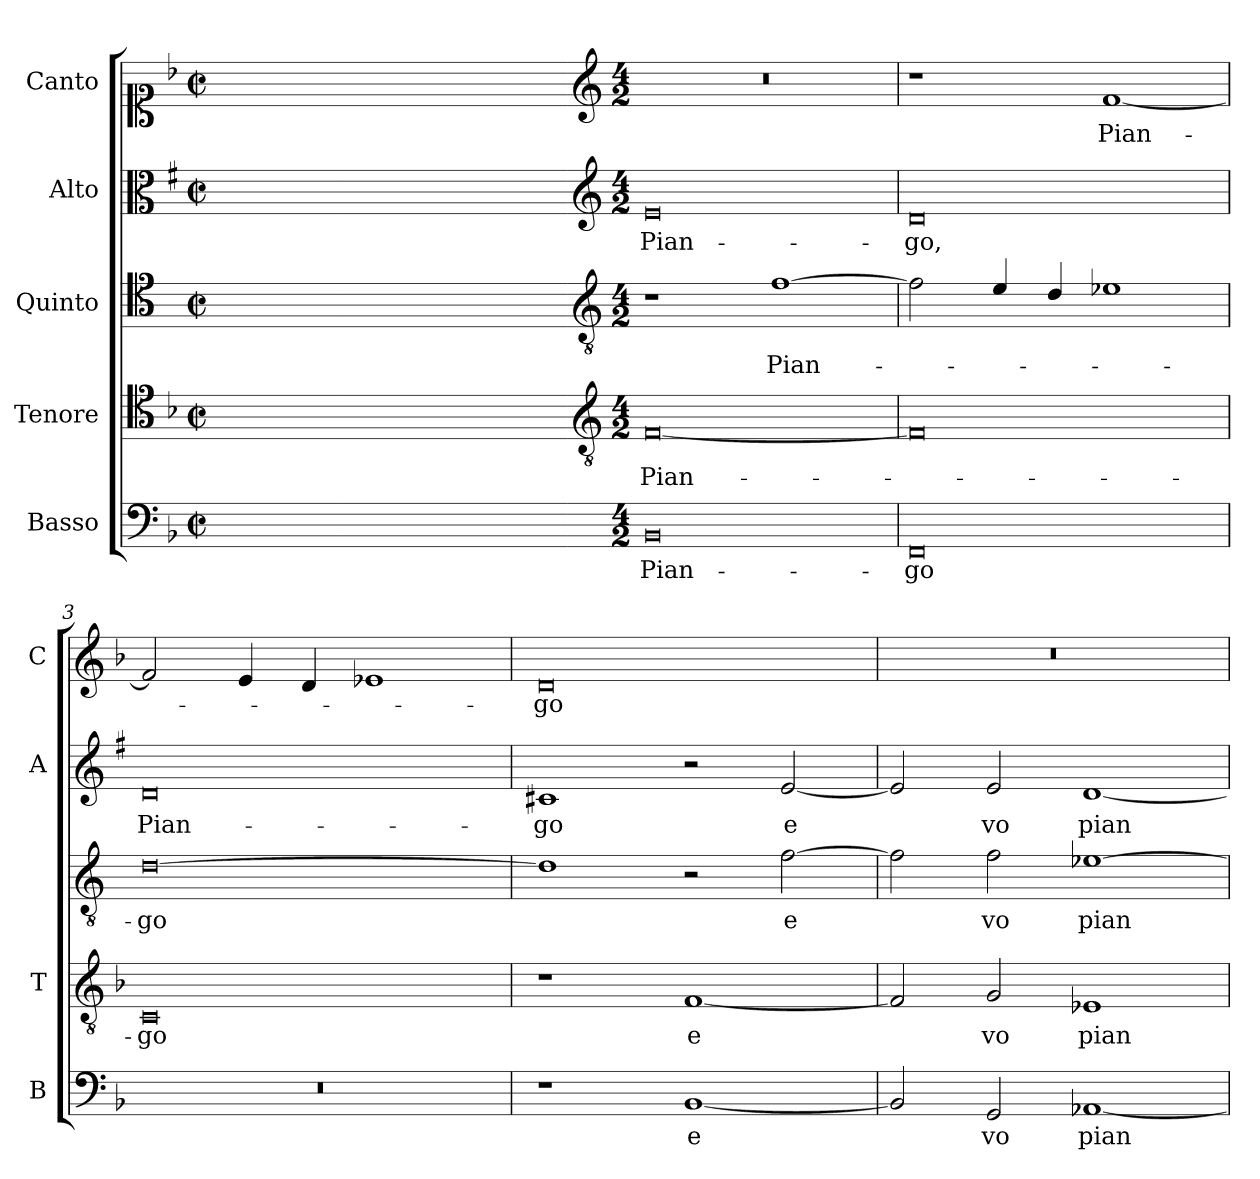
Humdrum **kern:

**kern	**text	**kern	**text	**kern	**text	**kern	**text	**kern	**text
*part5	*part5	*part4	*part4	*part3	*part3	*part2	*part2	*part1	*part1
*staff5	*staff5	*staff4	*staff4	*staff3	*staff3	*staff2	*staff2	*staff1	*staff1
*I"Basso	*	*I"Tenore	*	*I"Quinto	*	*I"Alto	*	*I"Canto	*
*I'B	*	*I'T	*	*	*	*I'A	*	*I'C	*
*clefF4	*	*clefC4	*	*clefC4	*	*clefC3	*	*clefC1	*
*	*	*	*	*ITrd4c7	*	*ITrd1c2	*	*	*
*k[b-]	*	*k[b-]	*	*k[b-]	*	*k[b-]	*	*k[b-]	*
*F:	*	*F:	*	*F:	*	*F:	*	*F:	*
*M2/2	*	*M2/2	*	*M2/2	*	*M2/2	*	*M2/2	*
*met(c|)	*	*met(c|)	*	*met(c|)	*	*met(c|)	*	*met(c|)	*
=	=	=	=	=	=	=	=	=	=
1ryy	.	1ryy	.	1ryy	.	1ryy	.	1ryy	.
=1X-	=1X-	=1X-	=1X-	=1X-	=1X-	=1X-	=1X-	=1X-	=1X-
4ryy	.	4ryy	.	4ryy	.	4ryy	.	4ryy	.
4ryy	.	4ryy	.	4ryy	.	4ryy	.	4ryy	.
4ryy	.	4ryy	.	4ryy	.	4ryy	.	4ryy	.
4ryy	.	4ryy	.	4ryy	.	4ryy	.	4ryy	.
=1-	=1-	=1-	=1-	=1-	=1-	=1-	=1-	=1-	=1-
*	*	*clefGv2	*	*clefGv2	*	*clefG2	*	*clefG2	*
*M4/2	*	*M4/2	*	*M4/2	*	*M4/2	*	*M4/2	*
!	!LO:LY:b	!	!LO:LY:b	!	!	!	!LO:LY:b	!	!
0BB-	Pian-	[0F	Pian-	1r	.	0d	Pian-	0r	.
!	!	!	!	!	!LO:LY:b	!	!	!	!
.	.	.	.	[1B-	Pian-	.	.	.	.
=2	=2	=2	=2	=2	=2	=2	=2	=2	=2
!	!LO:LY:b	!	!	!	!	!	!LO:LY:b	!	!
0FF	-go	0F]	.	2B-\]	.	0c	-go,	1r	.
.	.	.	.	4A/	.	.	.	.	.
.	.	.	.	4G/	.	.	.	.	.
!	!	!	!	!	!	!	!	!	!LO:LY:b
.	.	.	.	1A-X	.	.	.	[1f	Pian-
=3	=3	=3	=3	=3	=3	=3	=3	=3	=3
!	!	!	!LO:LY:b	!	!LO:LY:b	!	!LO:LY:b	!	!
0r	.	0C	-go	[0G	-go	0c	Pian-	2f/]	.
.	.	.	.	.	.	.	.	4e/	.
.	.	.	.	.	.	.	.	4d/	.
.	.	.	.	.	.	.	.	1e-X	.
=4	=4	=4	=4	=4	=4	=4	=4	=4	=4
!	!	!	!	!	!	!	!LO:LY:b	!	!LO:LY:b
1r	.	1r	.	1G]	.	1Bn	-go	0d	-go
!	!LO:LY:b	!	!LO:LY:b	!	!	!	!	!	!
[1BB-	e	[1F	e	2r	.	2r	.	.	.
!	!	!	!	!	!LO:LY:b	!	!LO:LY:b	!	!
.	.	.	.	[2B-\	e	[2d/	e	.	.
!!LO:LB:g=z
=5	=5	=5	=5	=5	=5	=5	=5	=5	=5
2BB-/]	.	2F/]	.	2B-\]	.	2d/]	.	0r	.
!	!LO:LY:b	!	!LO:LY:b	!	!LO:LY:b	!	!LO:LY:b	!	!
2GG/	vo	2G/	vo	2B-\	vo	2d/	vo	.	.
!	!LO:LY:b	!	!LO:LY:b	!	!LO:LY:b	!	!LO:LY:b	!	!
[1AA-X	pian-	1E-X	pian-	[1A-X	pian-	[1c	pian-	.	.
=	=	=	=	=	=	=	=	=	=
*-	*-	*-	*-	*-	*-	*-	*-	*-	*-
